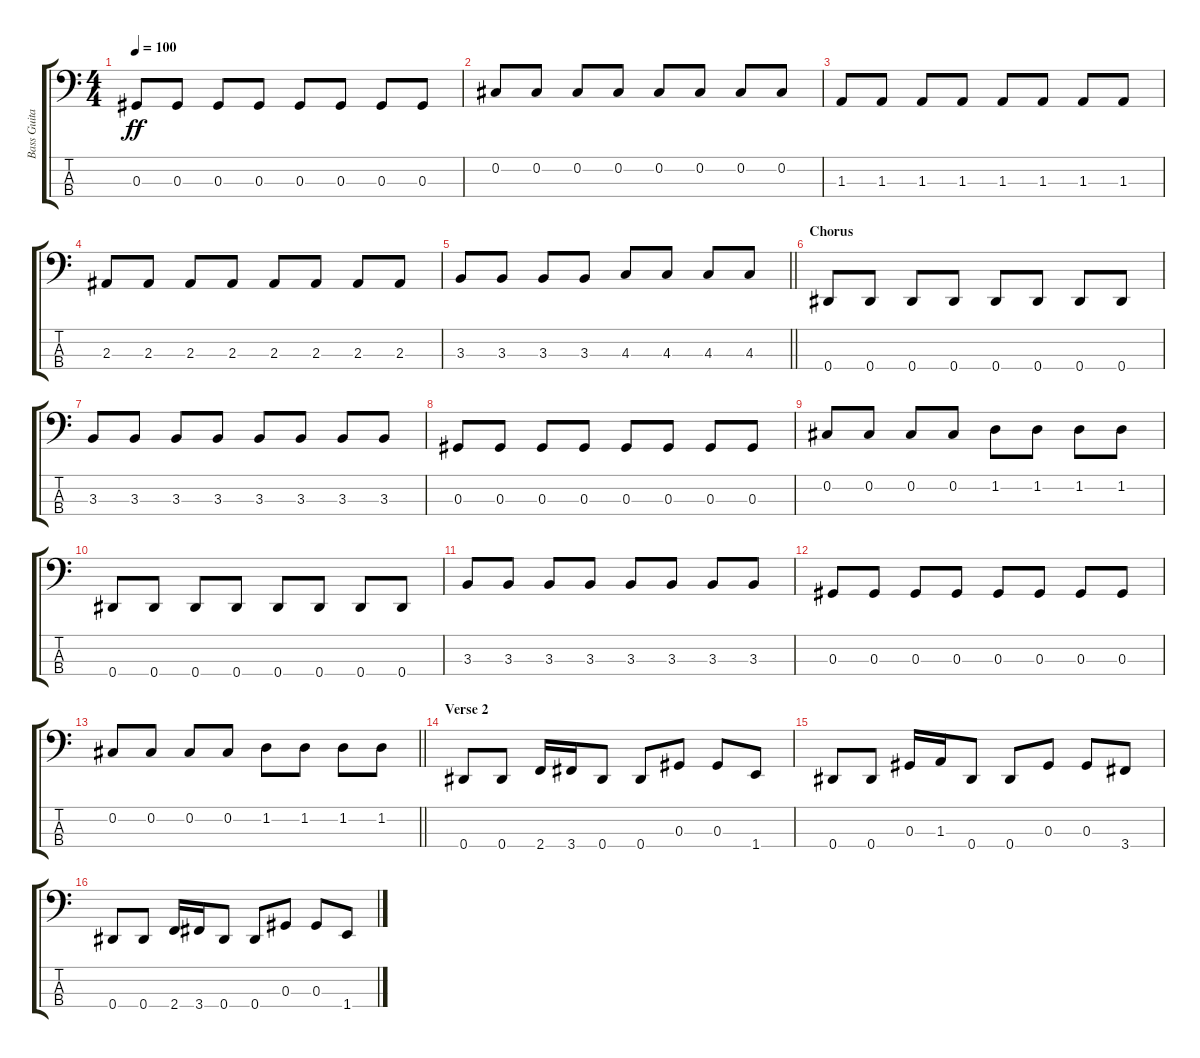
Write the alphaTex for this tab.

\track ("Bass Guitar" "Bass Guita") {instrument electricbassfinger}
\staff {score tabs}
\tuning (Gb2 Db2 Ab1 Eb1) {hide}
\ts (4 4)
\tempo 100
\clef f4
\ks c
0.3.8{dy ff} 0.3.8 0.3.8 0.3.8 0.3.8 0.3.8 0.3.8 0.3.8 |
0.2.8 0.2.8 0.2.8 0.2.8 0.2.8 0.2.8 0.2.8 0.2.8 |
1.3.8 1.3.8 1.3.8 1.3.8 1.3.8 1.3.8 1.3.8 1.3.8 |
2.3.8 2.3.8 2.3.8 2.3.8 2.3.8 2.3.8 2.3.8 2.3.8 |
\barLineRight lightlight
3.3.8 3.3.8 3.3.8 3.3.8 4.3.8 4.3.8 4.3.8 4.3.8 |
\section ("" "Chorus")
0.4.8 0.4.8 0.4.8 0.4.8 0.4.8 0.4.8 0.4.8 0.4.8 |
3.3.8 3.3.8 3.3.8 3.3.8 3.3.8 3.3.8 3.3.8 3.3.8 |
0.3.8 0.3.8 0.3.8 0.3.8 0.3.8 0.3.8 0.3.8 0.3.8 |
0.2.8 0.2.8 0.2.8 0.2.8 1.2.8 1.2.8 1.2.8 1.2.8 |
0.4.8 0.4.8 0.4.8 0.4.8 0.4.8 0.4.8 0.4.8 0.4.8 |
3.3.8 3.3.8 3.3.8 3.3.8 3.3.8 3.3.8 3.3.8 3.3.8 |
0.3.8 0.3.8 0.3.8 0.3.8 0.3.8 0.3.8 0.3.8 0.3.8 |
\barLineRight lightlight
0.2.8 0.2.8 0.2.8 0.2.8 1.2.8 1.2.8 1.2.8 1.2.8 |
\section ("" "Verse 2")
0.4.8 0.4.8 2.4.16 3.4.16 0.4.8 0.4.8 0.3.8 0.3.8 1.4.8 |
0.4.8 0.4.8 0.3.16 1.3.16 0.4.8 0.4.8 0.3.8 0.3.8 3.4.8 |
0.4.8 0.4.8 2.4.16 3.4.16 0.4.8 0.4.8 0.3.8 0.3.8 1.4.8
